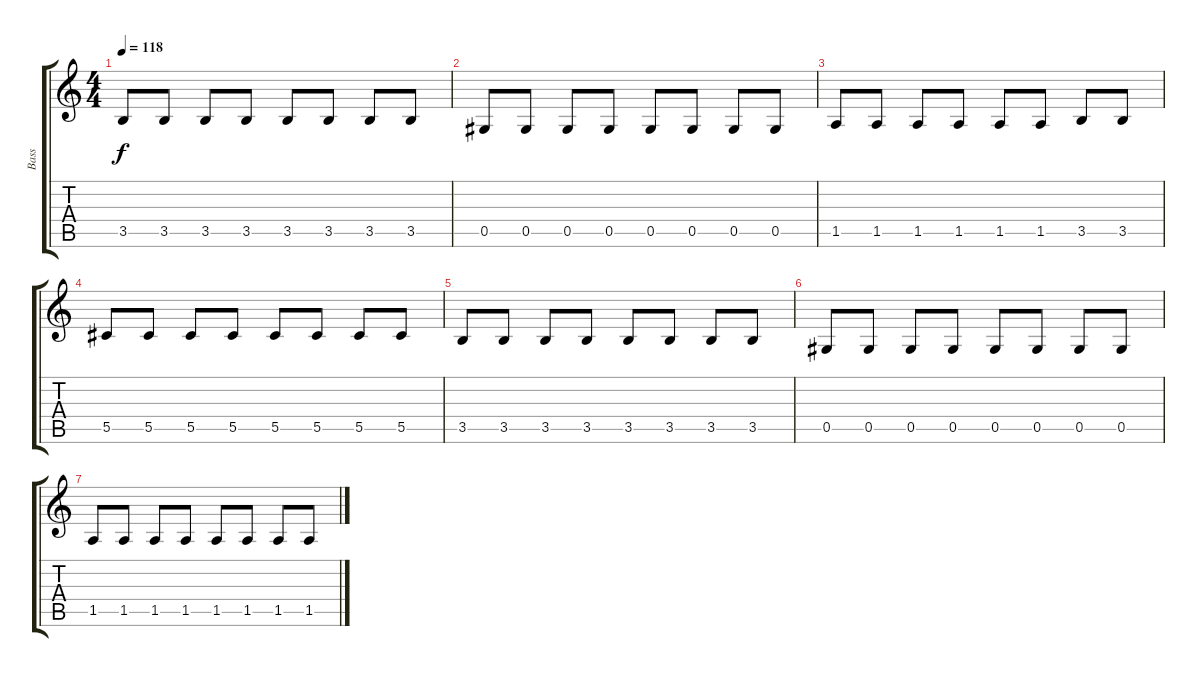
\track ("Bass" "Bass") {instrument electricbassfinger}
\staff {score tabs}
\tuning (Eb4 Bb3 Gb3 Db3 Ab2 Eb2) {hide}
\ts (4 4)
\tempo 118
\clef g2
\ks c
3.5.8{dy f} 3.5.8 3.5.8 3.5.8 3.5.8 3.5.8 3.5.8 3.5.8 |
0.5.8 0.5.8 0.5.8 0.5.8 0.5.8 0.5.8 0.5.8 0.5.8 |
1.5.8 1.5.8 1.5.8 1.5.8 1.5.8 1.5.8 3.5.8 3.5.8 |
5.5.8 5.5.8 5.5.8 5.5.8 5.5.8 5.5.8 5.5.8 5.5.8 |
3.5.8 3.5.8 3.5.8 3.5.8 3.5.8 3.5.8 3.5.8 3.5.8 |
0.5.8 0.5.8 0.5.8 0.5.8 0.5.8 0.5.8 0.5.8 0.5.8 |
1.5.8 1.5.8 1.5.8 1.5.8 1.5.8 1.5.8 1.5.8 1.5.8
